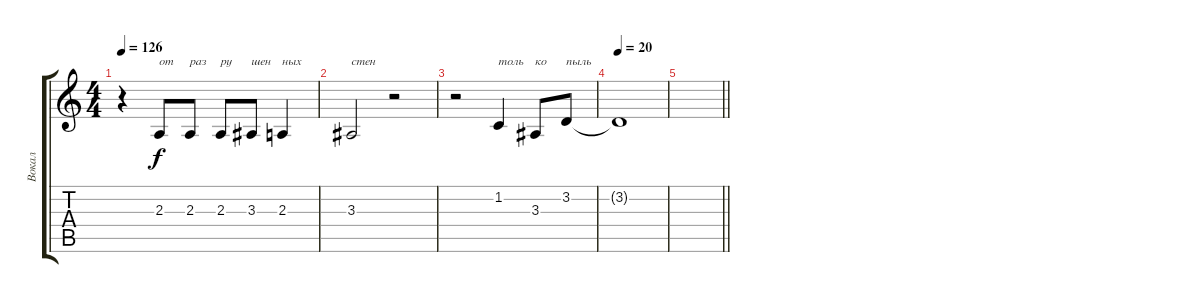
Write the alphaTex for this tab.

\track ("Вокал" "Вокал") {instrument bassoon}
\staff {score tabs}
\tuning (E4 B3 G3 D3 A2 E2) {hide}
\ts (4 4)
\tempo 126
\clef g2
\ks c
r.4{dy f} 2.3.8{txt "от"} 2.3.8{txt "раз"} 2.3.8{txt "ру"} 3.3.8{txt "шен"} 2.3.4{txt "ных"} |
3.3.2{txt "стен"} r.2 |
r.2 1.2.4{txt "толь"} 3.3.8{txt "ко"} 3.2.8{txt "пыль"} |
\tempo 20
3.2{t}.1 |
\barLineRight lightlight
